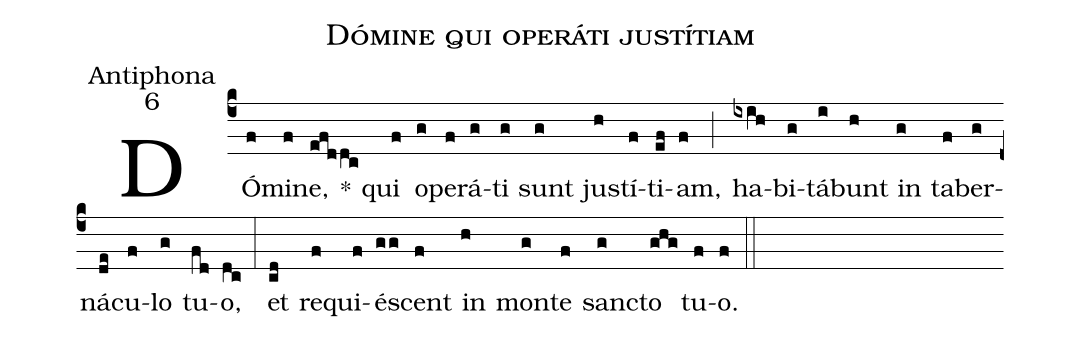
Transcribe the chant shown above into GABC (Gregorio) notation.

name:Dómine qui operáti justítiam;
office-part:Antiphona;
mode:6;
%%
(c4) DÓ(f)mi(f)ne,(efd/dc) *() qui(f) o(g)pe(f)rá(g)ti(g) sunt(g) jus(h)tí(f)ti(ef)am,(f) (;) ha(ixih)bi(g)tá(i)bunt(h) in(g) ta(f)ber(g)ná(de)cu(f)lo(g) tu(fd)o,(dc) (:) et(cd) re(f)qui(f)é(gg)scent(f) in(h) mon(g)te(f) san(g)cto(ghg) tu(f)o.(f) (::)
